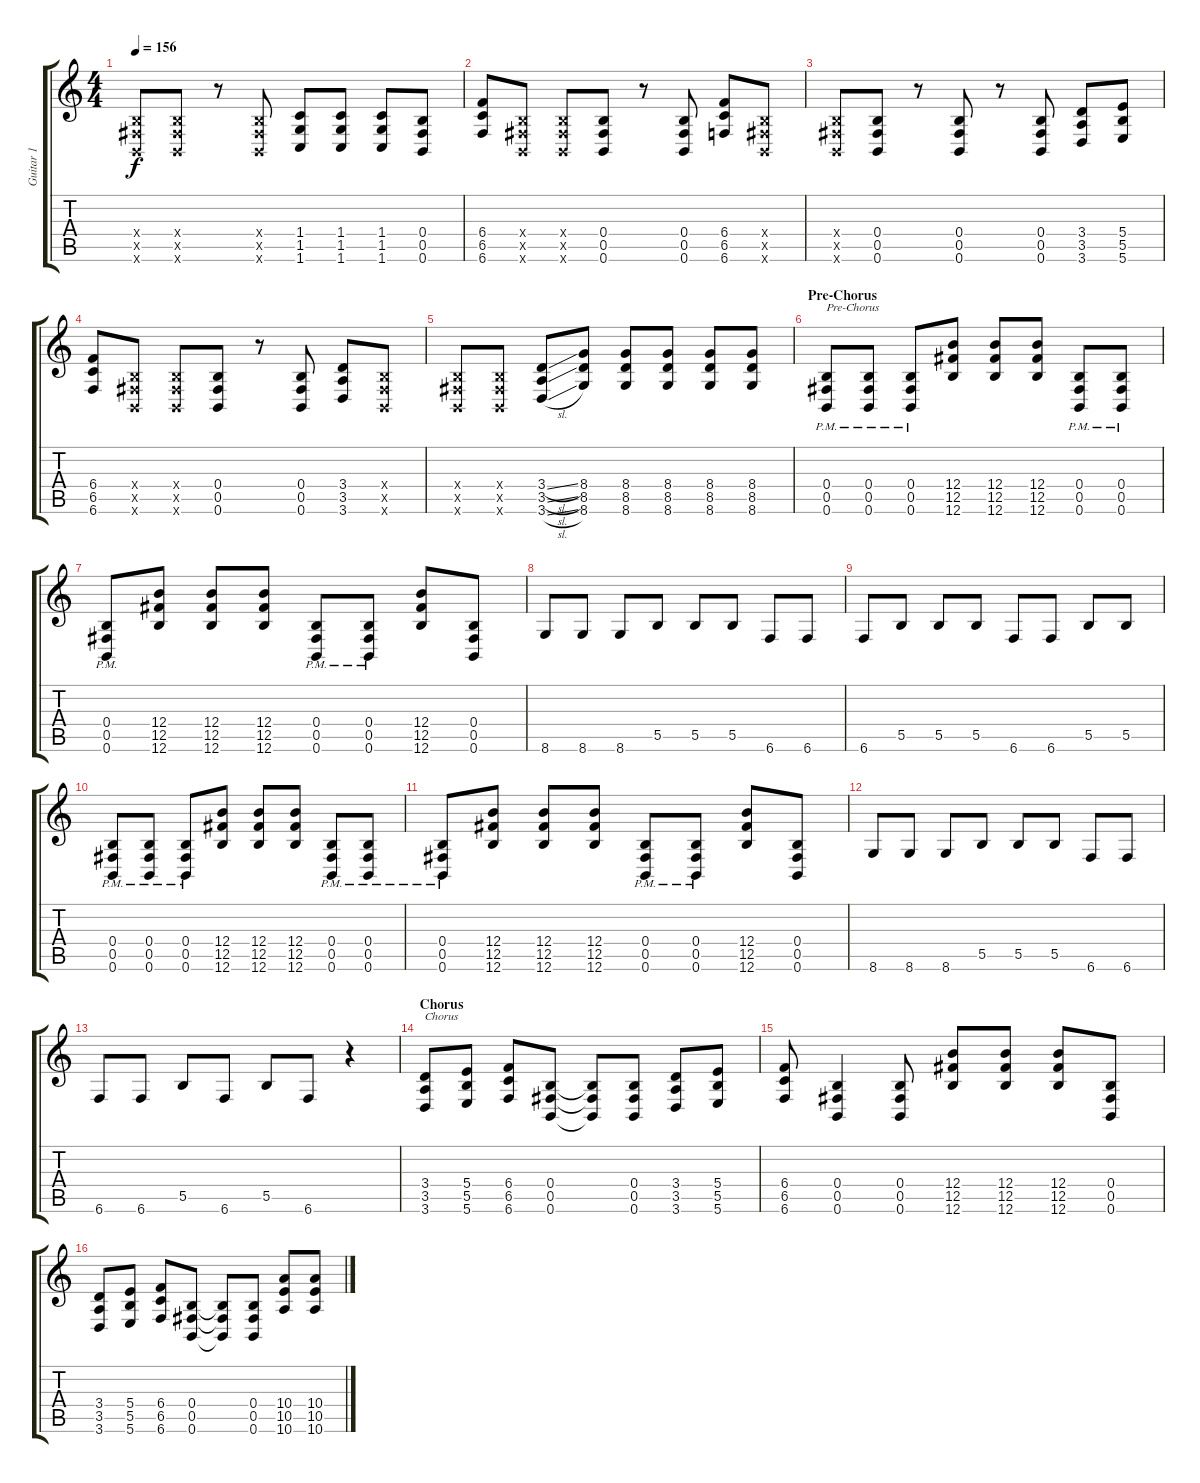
\track ("Guitar 1" "Guitar 1") {instrument distortionguitar}
\staff {score tabs}
\tuning (Db4 Ab3 E3 B2 Gb2 B1) {hide}
\ts (4 4)
\tempo 156
\clef g2
\ks c
(0.4{x} 0.5{x} 0.6{x}).8{dy f} (0.4{x} 0.5{x} 0.6{x}).8 r.8 (0.4{x} 0.5{x} 0.6{x}).8 (1.4 1.5 1.6).8 (1.4 1.5 1.6).8 (1.4 1.5 1.6).8 (0.4 0.5 0.6).8 |
(6.4 6.5 6.6).8 (0.4{x} 0.5{x} 0.6{x}).8 (0.4{x} 0.5{x} 0.6{x}).8 (0.4 0.5 0.6).8 r.8 (0.4 0.5 0.6).8 (6.4 6.5 6.6).8 (0.4{x} 0.5{x} 0.6{x}).8 |
(0.4{x} 0.5{x} 0.6{x}).8 (0.4 0.5 0.6).8 r.8 (0.4 0.5 0.6).8 r.8 (0.4 0.5 0.6).8 (3.4 3.5 3.6).8 (5.4 5.5 5.6).8 |
(6.4 6.5 6.6).8 (0.4{x} 0.5{x} 0.6{x}).8 (0.4{x} 0.5{x} 0.6{x}).8 (0.4 0.5 0.6).8 r.8 (0.4 0.5 0.6).8 (3.4 3.5 3.6).8 (0.4{x} 0.5{x} 0.6{x}).8 |
(0.4{x} 0.5{x} 0.6{x}).8 (0.4{x} 0.5{x} 0.6{x}).8 (3.4{sl} 3.5{sl} 3.6{sl}).8 (8.4 8.5 8.6).8 (8.4 8.5 8.6).8 (8.4 8.5 8.6).8 (8.4 8.5 8.6).8 (8.4 8.5 8.6).8 |
\section ("" "Pre-Chorus")
(0.4{pm} 0.5{pm} 0.6{pm}).8{txt "Pre-Chorus"} (0.4{pm} 0.5{pm} 0.6{pm}).8 (0.4{pm} 0.5{pm} 0.6{pm}).8 (12.4 12.5 12.6).8 (12.4 12.5 12.6).8 (12.4 12.5 12.6).8 (0.4{pm} 0.5{pm} 0.6{pm}).8 (0.4{pm} 0.5{pm} 0.6{pm}).8 |
(0.4{pm} 0.5{pm} 0.6{pm}).8 (12.4 12.5 12.6).8 (12.4 12.5 12.6).8 (12.4 12.5 12.6).8 (0.4{pm} 0.5{pm} 0.6{pm}).8 (0.4{pm} 0.5{pm} 0.6{pm}).8 (12.4 12.5 12.6).8 (0.4 0.5 0.6).8 |
8.6.8 8.6.8 8.6.8 5.5.8 5.5.8 5.5.8 6.6.8 6.6.8 |
6.6.8 5.5.8 5.5.8 5.5.8 6.6.8 6.6.8 5.5.8 5.5.8 |
(0.4{pm} 0.5{pm} 0.6{pm}).8 (0.4{pm} 0.5{pm} 0.6{pm}).8 (0.4{pm} 0.5{pm} 0.6{pm}).8 (12.4 12.5 12.6).8 (12.4 12.5 12.6).8 (12.4 12.5 12.6).8 (0.4{pm} 0.5{pm} 0.6{pm}).8 (0.4{pm} 0.5{pm} 0.6{pm}).8 |
(0.4{pm} 0.5{pm} 0.6{pm}).8 (12.4 12.5 12.6).8 (12.4 12.5 12.6).8 (12.4 12.5 12.6).8 (0.4{pm} 0.5{pm} 0.6{pm}).8 (0.4{pm} 0.5{pm} 0.6{pm}).8 (12.4 12.5 12.6).8 (0.4 0.5 0.6).8 |
8.6.8 8.6.8 8.6.8 5.5.8 5.5.8 5.5.8 6.6.8 6.6.8 |
6.6.8 6.6.8 5.5.8 6.6.8 5.5.8 6.6.8 r.4 |
\section ("" "Chorus")
(3.4 3.5 3.6).8{txt "Chorus"} (5.4 5.5 5.6).8 (6.4 6.5 6.6).8 (0.4 0.5 0.6).8 (0.4{t} 0.5{t} 0.6{t}).8 (0.4 0.5 0.6).8 (3.4 3.5 3.6).8 (5.4 5.5 5.6).8 |
(6.4 6.5 6.6).8 (0.4 0.5 0.6).4 (0.4 0.5 0.6).8 (12.4 12.5 12.6).8 (12.4 12.5 12.6).8 (12.4 12.5 12.6).8 (0.4 0.5 0.6).8 |
(3.4 3.5 3.6).8 (5.4 5.5 5.6).8 (6.4 6.5 6.6).8 (0.4 0.5 0.6).8 (0.4{t} 0.5{t} 0.6{t}).8 (0.4 0.5 0.6).8 (10.4 10.5 10.6).8 (10.4 10.5 10.6).8
